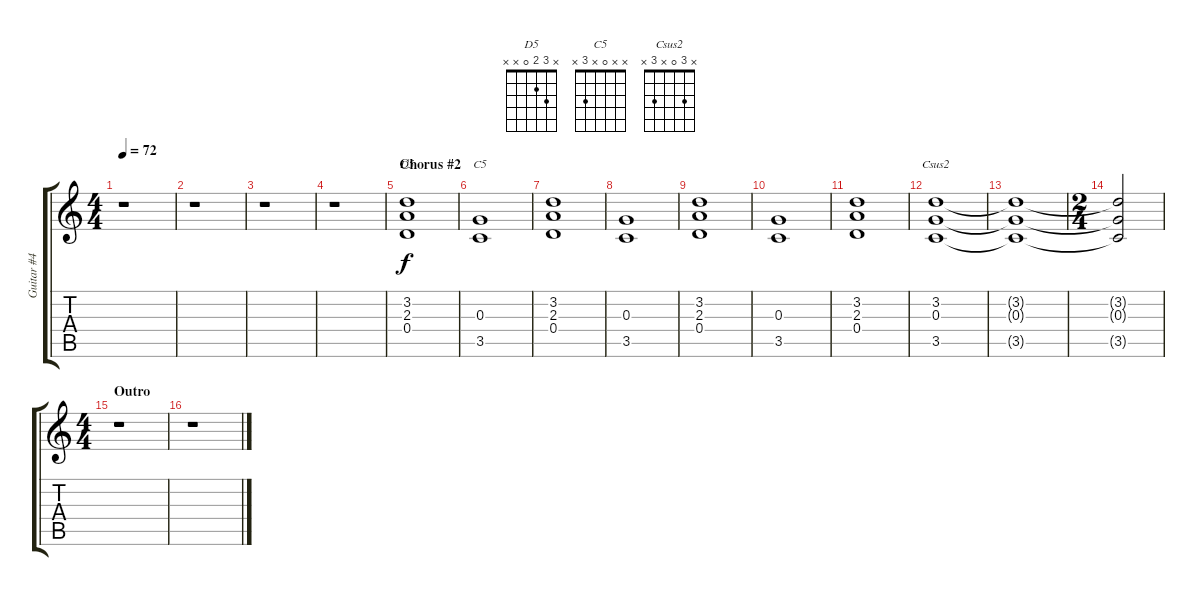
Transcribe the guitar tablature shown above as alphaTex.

\track ("Guitar #4" "Guitar #4") {instrument distortionguitar}
\staff {score tabs}
\tuning (E4 B3 G3 D3 A2 E2) {hide}
\chord ("D5" x 3 2 0 x x)
\chord ("C5" x x 0 x 3 x)
\chord ("Csus2" x 3 0 x 3 x)
\ts (4 4)
\tempo 72
\clef g2
\ks c
r.1{dy f} |
r.1 |
r.1 |
r.1 |
\section ("" "Chorus #2")
(3.2 2.3 0.4).1{ch "D5"} |
(0.3 3.5).1{ch "C5"} |
(3.2 2.3 0.4).1 |
(0.3 3.5).1 |
(3.2 2.3 0.4).1 |
(0.3 3.5).1 |
(3.2 2.3 0.4).1 |
(3.2 0.3 3.5).1{ch "Csus2" volume 0} |
(3.2{t} 0.3{t} 3.5{t}).1 |
\ts (2 4)
(3.2{t} 0.3{t} 3.5{t}).2 |
\ts (4 4)
\section ("" "Outro")
r.1 |
r.1
